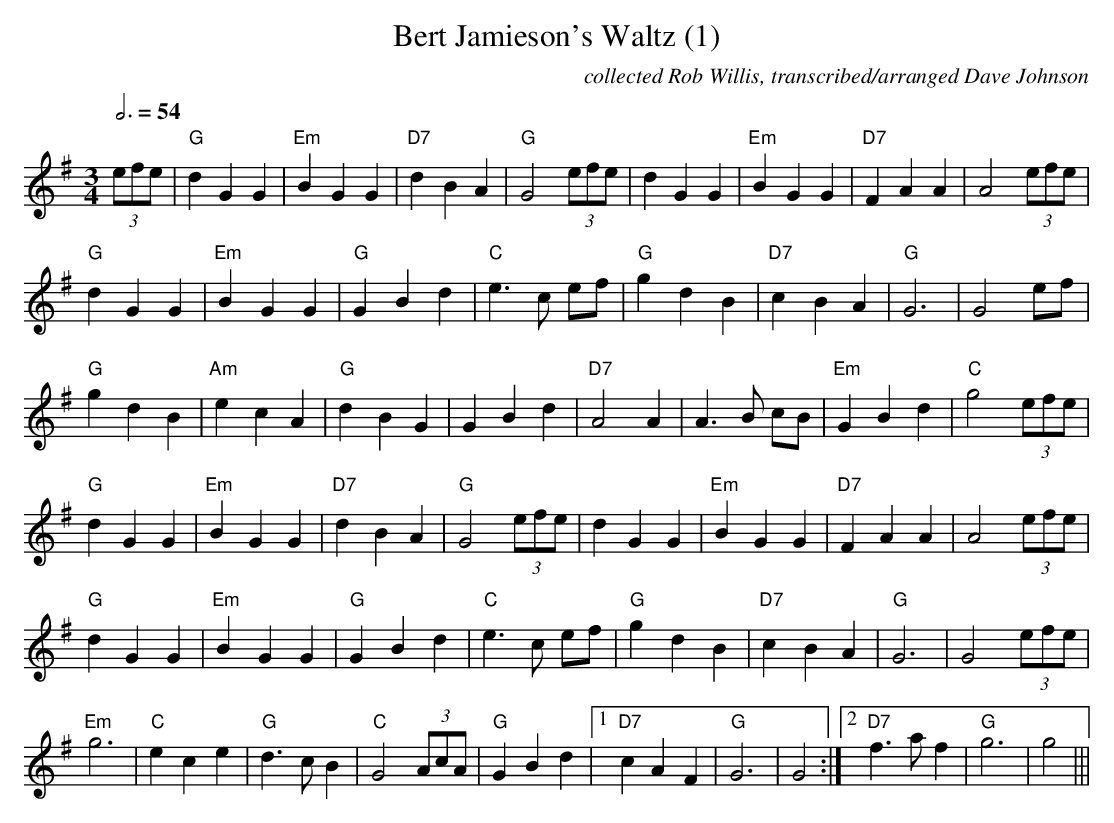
X:1
T:Bert Jamieson's Waltz (1)
M:3/4
L:1/4
C:collected Rob Willis, transcribed/arranged Dave Johnson
Q:3/4=54
K:G
(3e/f/e/|"G"dGG|"Em"BGG|"D7"dBA|"G"G2(3e/f/e/|dGG|"Em"BGG|"D7"FAA|A2(3e/f/e/|
"G"dGG|"Em"BGG|"G"GBd|"C"e3/2c/ e/f/|"G"gdB|"D7"cBA|"G"G3|G2 e/f/|
"G"gdB|"Am"ecA|"G"dBG|GBd|"D7"A2 A|A3/2B/ c/B/|"Em"GBd|"C"g2(3e/f/e/|
"G"dGG|"Em"BGG|"D7"dBA|"G"G2(3e/f/e/|dGG|"Em"BGG|"D7"FAA|A2(3e/f/e/|
"G"dGG|"Em"BGG|"G"GBd|"C"e3/2c/ e/f/|"G"gdB|"D7"cBA|"G"G3|G2(3e/f/e/|
"Em"g3|"C"ece|"G"d3/2c/ B|"C"G2 (3A/c/A/|"G"GBd|1 "D7"cAF|"G"G3|G2:|2"D7"f3/2a/f|"G"g3|g2|||
